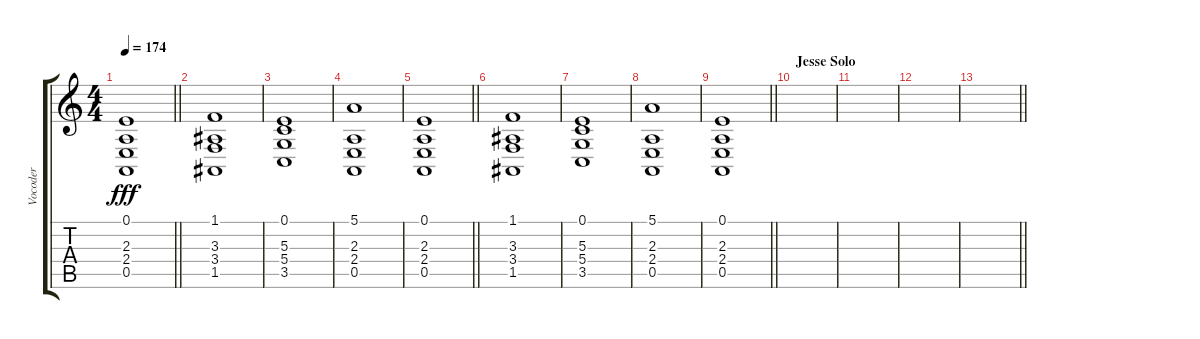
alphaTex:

\track ("Vocoder" "Vocoder") {instrument choiraahs}
\staff {score tabs}
\tuning (E4 B3 G3 D3 A2 D2) {hide}
\ts (4 4)
\tempo 174
\clef g2
\barLineRight lightlight
\ks c
(0.1 2.3 2.4 0.5).1{dy fff} |
(1.1 3.3 3.4 1.5).1 |
(0.1 5.3 5.4 3.5).1 |
(5.1 2.3 2.4 0.5).1 |
\barLineRight lightlight
(0.1 2.3 2.4 0.5).1 |
\section ("" "")
(1.1 3.3 3.4 1.5).1 |
(0.1 5.3 5.4 3.5).1 |
(5.1 2.3 2.4 0.5).1 |
\barLineRight lightlight
(0.1 2.3 2.4 0.5).1 |
\section ("" "Jesse Solo")
|
|
|
\barLineRight lightlight
